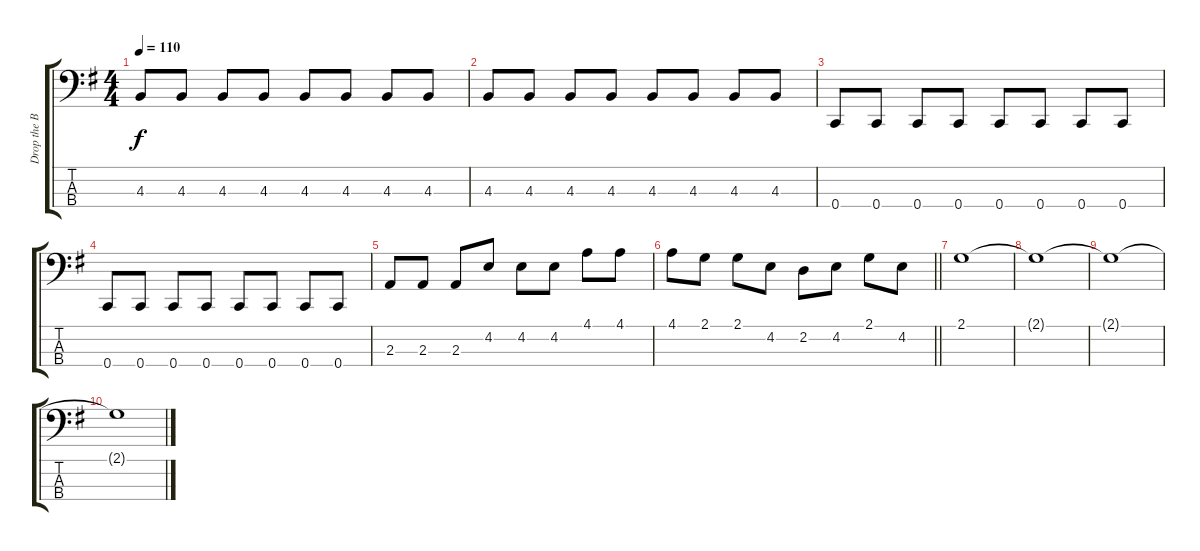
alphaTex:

\track ("Drop the Bass" "Drop the B") {instrument electricbasspick}
\staff {score tabs}
\tuning (F2 C2 G1 C1) {hide}
\ts (4 4)
\tempo 110
\clef f4
\ks g
4.3.8{dy f} 4.3.8 4.3.8 4.3.8 4.3.8 4.3.8 4.3.8 4.3.8 |
4.3.8 4.3.8 4.3.8 4.3.8 4.3.8 4.3.8 4.3.8 4.3.8 |
0.4.8 0.4.8 0.4.8 0.4.8 0.4.8 0.4.8 0.4.8 0.4.8 |
0.4.8 0.4.8 0.4.8 0.4.8 0.4.8 0.4.8 0.4.8 0.4.8 |
2.3.8 2.3.8 2.3.8 4.2.8 4.2.8 4.2.8 4.1.8 4.1.8 |
\barLineRight lightlight
4.1.8 2.1.8 2.1.8 4.2.8 2.2.8 4.2.8 2.1.8 4.2.8 |
2.1.1 |
2.1{t}.1 |
2.1{t}.1{volume 0} |
2.1{t}.1
